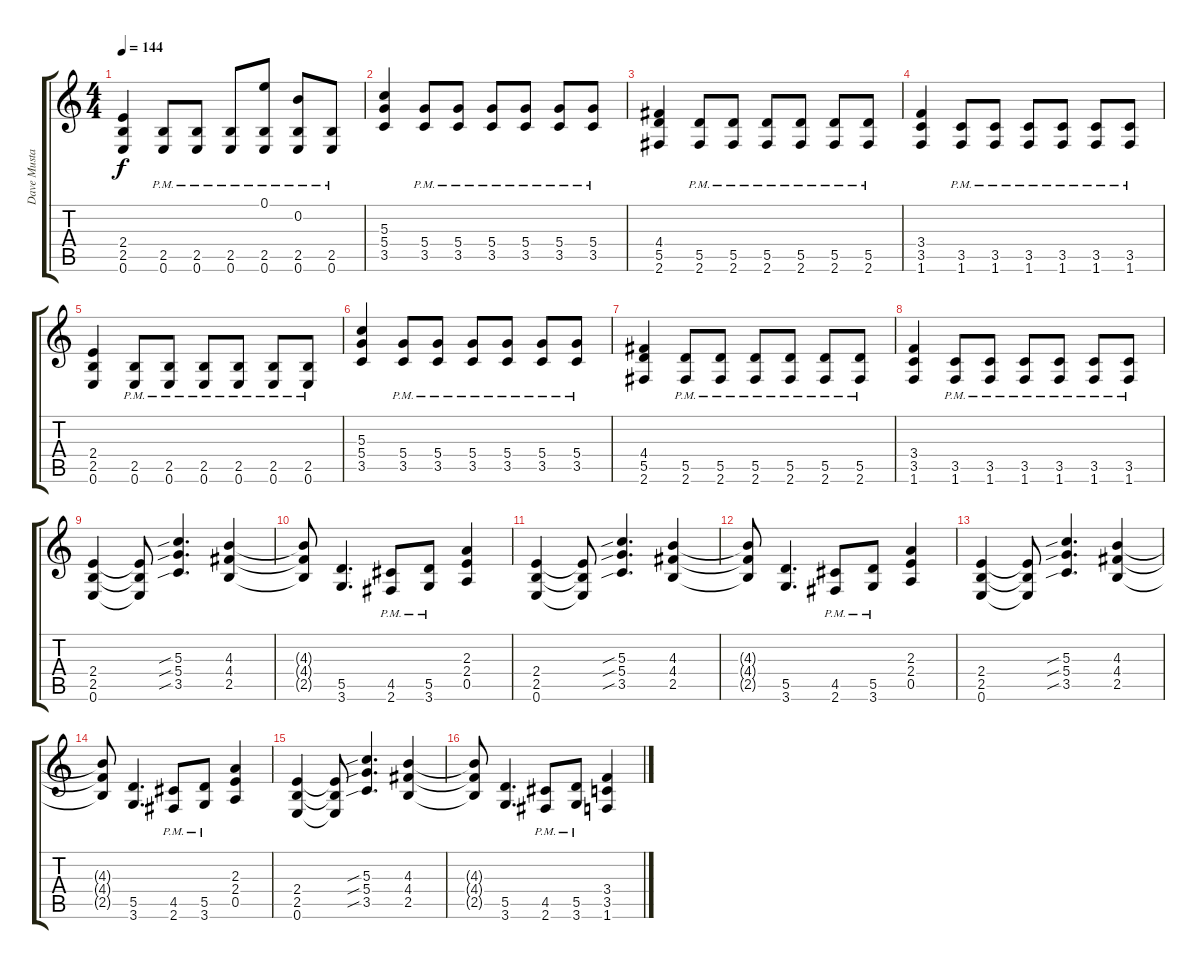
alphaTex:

\track ("Dave Mustaine" "Dave Musta") {instrument distortionguitar}
\staff {score tabs}
\tuning (E4 B3 G3 D3 A2 E2) {hide}
\ts (4 4)
\tempo 144
\clef g2
\ks c
(2.4 2.5 0.6).4{dy f volume 12} (2.5{pm} 0.6{pm}).8 (2.5{pm} 0.6).8 (2.5{pm} 0.6{pm}).8 (0.1 2.5{pm} 0.6{pm}).8 (0.2 2.5{pm} 0.6{pm}).8 (2.5{pm} 0.6{pm}).8 |
(5.3 5.4 3.5).4 (5.4{pm} 3.5{pm}).8 (5.4{pm} 3.5{pm}).8 (5.4{pm} 3.5{pm}).8 (5.4{pm} 3.5{pm}).8 (5.4{pm} 3.5{pm}).8 (5.4{pm} 3.5{pm}).8 |
(4.4 5.5 2.6).4 (5.5{pm} 2.6{pm}).8 (5.5{pm} 2.6{pm}).8 (5.5{pm} 2.6{pm}).8 (5.5{pm} 2.6{pm}).8 (5.5{pm} 2.6{pm}).8 (5.5{pm} 2.6{pm}).8 |
(3.4 3.5 1.6).4 (3.5{pm} 1.6{pm}).8 (3.5{pm} 1.6{pm}).8 (3.5{pm} 1.6{pm}).8 (3.5{pm} 1.6{pm}).8 (3.5{pm} 1.6{pm}).8 (3.5{pm} 1.6{pm}).8 |
(2.4 2.5 0.6).4 (2.5{pm} 0.6{pm}).8 (2.5{pm} 0.6).8 (2.5{pm} 0.6{pm}).8 (2.5{pm} 0.6{pm}).8 (2.5{pm} 0.6{pm}).8 (2.5{pm} 0.6{pm}).8 |
(5.3 5.4 3.5).4 (5.4{pm} 3.5{pm}).8 (5.4{pm} 3.5{pm}).8 (5.4{pm} 3.5{pm}).8 (5.4{pm} 3.5{pm}).8 (5.4{pm} 3.5{pm}).8 (5.4{pm} 3.5{pm}).8 |
(4.4 5.5 2.6).4 (5.5{pm} 2.6{pm}).8 (5.5{pm} 2.6{pm}).8 (5.5{pm} 2.6{pm}).8 (5.5{pm} 2.6{pm}).8 (5.5{pm} 2.6{pm}).8 (5.5{pm} 2.6{pm}).8 |
(3.4 3.5 1.6).4 (3.5{pm} 1.6{pm}).8 (3.5{pm} 1.6{pm}).8 (3.5{pm} 1.6{pm}).8 (3.5{pm} 1.6).8 (3.5{pm} 1.6{pm}).8 (3.5{pm} 1.6{pm}).8 |
(2.4 2.5 0.6).4 (2.4{t} 2.5{t} 0.6{t}).8 (5.3{sib} 5.4{sib} 3.5{sib}).4{d} (4.3 4.4 2.5).4 |
(4.3{t} 4.4{t} 2.5{t}).8 (5.5 3.6).4{d} (4.5{pm} 2.6{pm}).8 (5.5{pm} 3.6{pm}).8 (2.3 2.4 0.5).4 |
(2.4 2.5 0.6).4 (2.4{t} 2.5{t} 0.6{t}).8 (5.3{sib} 5.4{sib} 3.5{sib}).4{d} (4.3 4.4 2.5).4 |
(4.3{t} 4.4{t} 2.5{t}).8 (5.5 3.6).4{d} (4.5{pm} 2.6{pm}).8 (5.5{pm} 3.6{pm}).8 (2.3 2.4 0.5).4 |
(2.4 2.5 0.6).4 (2.4{t} 2.5{t} 0.6{t}).8 (5.3{sib} 5.4{sib} 3.5{sib}).4{d} (4.3 4.4 2.5).4 |
(4.3{t} 4.4{t} 2.5{t}).8 (5.5 3.6).4{d} (4.5{pm} 2.6{pm}).8 (5.5{pm} 3.6{pm}).8 (2.3 2.4 0.5).4 |
(2.4 2.5 0.6).4 (2.4{t} 2.5{t} 0.6{t}).8 (5.3{sib} 5.4{sib} 3.5{sib}).4{d} (4.3 4.4 2.5).4 |
(4.3{t} 4.4{t} 2.5{t}).8 (5.5 3.6).4{d} (4.5{pm} 2.6{pm}).8 (5.5{pm} 3.6{pm}).8 (3.4 3.5 1.6).4
